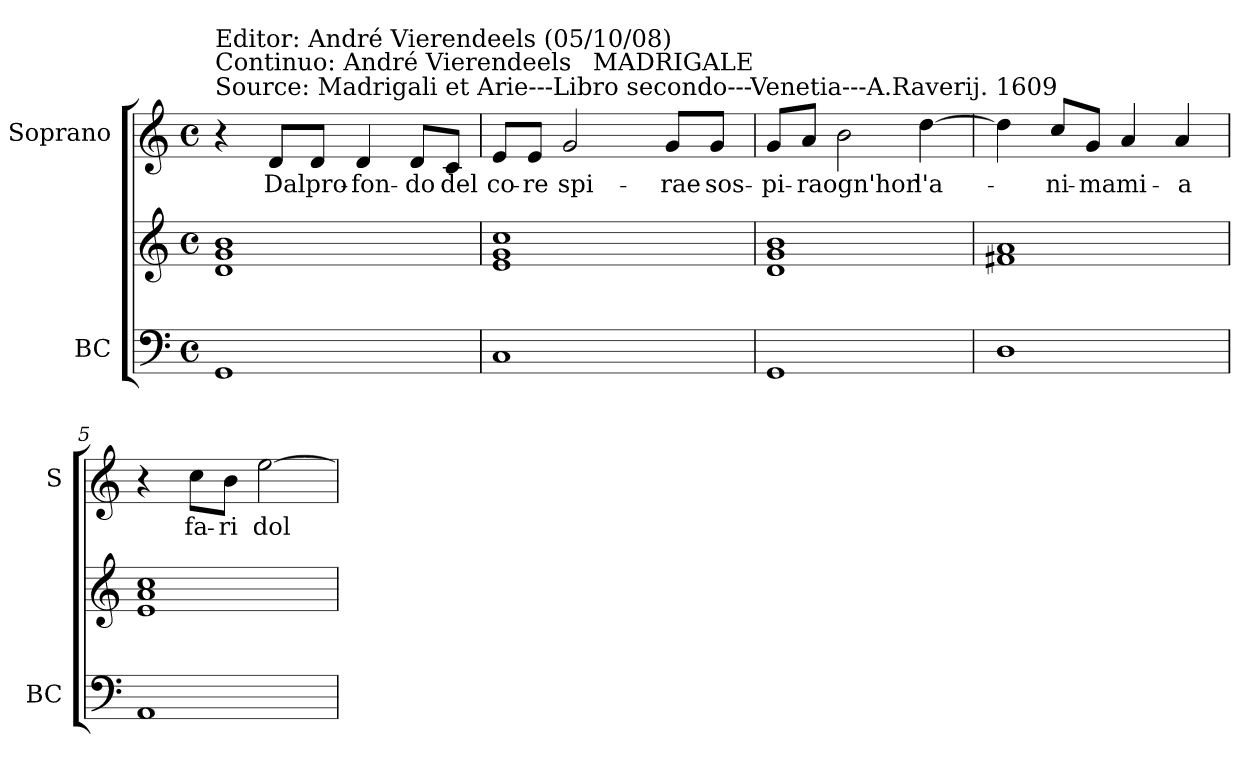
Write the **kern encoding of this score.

**kern	**kern	**kern	**text
*part3	*part2	*part1	*part1
*staff3	*staff2	*staff1	*staff1
*I"BC	*	*I"Soprano	*
*I'BC	*	*I'S	*
*clefF4	*clefG2	*clefG2	*
*k[]	*k[]	*k[]	*
*C:	*C:	*C:	*
*M4/4	*M4/4	*M4/4	*
*met(c)	*met(c)	*met(c)	*
=1	=1	=1	=1
!	!	!LO:TX:a:t=Source&colon;  Madrigali et Arie---Libro secondo---Venetia---A.Raverij. 1609	!
!	!	!LO:TX:a:t=Editor&colon; André Vierendeels (05/10/08)\nContinuo&colon; André Vierendeels	!
1GG	1d 1g 1b	4r	.
.	.	8d/L	Dal
.	.	8d/J	pro-
.	.	4d/	-fon-
.	.	8d/L	-do
.	.	8c/J	del
=2	=2	=2	=2
*	*	*^	*
1C	1e 1g 1cc	8e/L	4ryy	co-
.	.	8e/J	.	-re
.	.	2g/	16.ryy	spi-
!	!	!	!LO:TX:a:t=MADRIGALE	!
.	.	.	2ryy	.
.	.	8g/L	.	-rae
.	.	.	8ryy	.
.	.	8g/J	.	sos-
.	.	.	32ryy	.
*	*	*v	*v	*
=3	=3	=3	=3
1GG	1d 1g 1b	8g/L	-pi-
.	.	8a/J	-raogn'hor
.	.	2b\	.
.	.	[4dd\	l'a-
=4	=4	=4	=4
1D	1f#X 1a	4dd\]	.
.	.	8cc/L	-ni-
.	.	8g/J	-ma
.	.	4a/	mi-
.	.	4a/	-a
=5	=5	=5	=5
1AA	1e 1a 1cc	4r	.
.	.	8cc\L	fa-
.	.	8b\J	-ri
.	.	[2ee\	dol-
=	=	=	=
*-	*-	*-	*-
